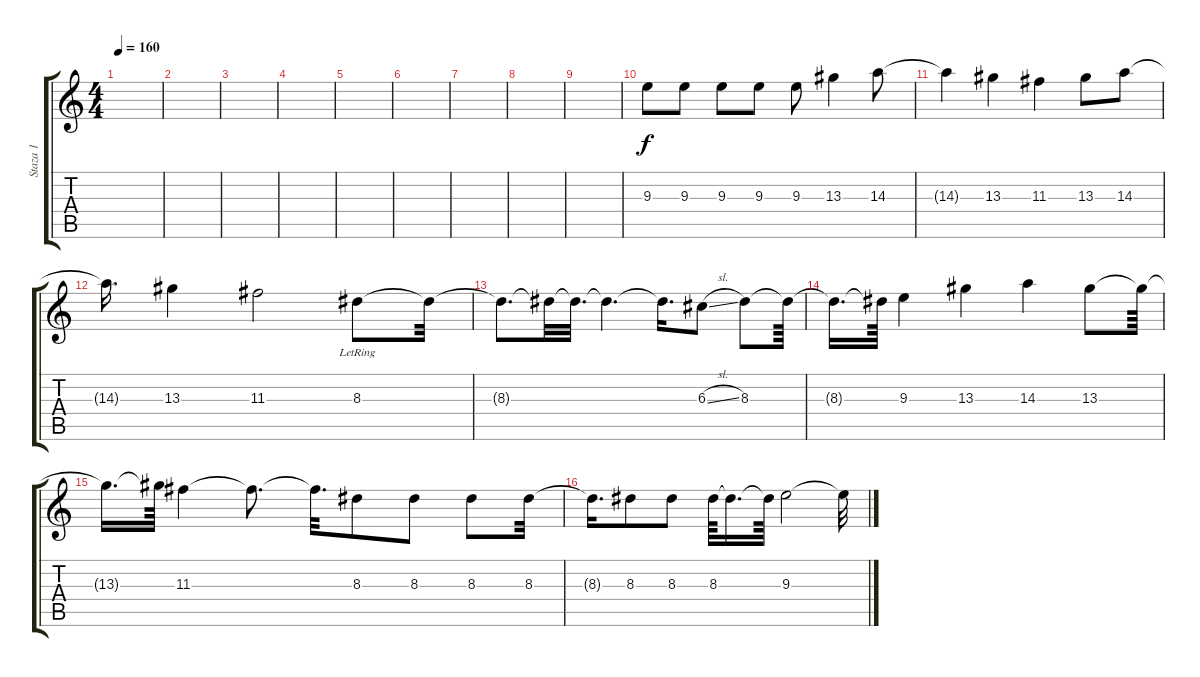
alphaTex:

\track ("Staza 1" "Staza 1") {instrument distortionguitar}
\staff {score tabs}
\tuning (E4 B3 G3 D3 A2 E2) {hide}
\ts (4 4)
\tempo 160
\clef g2
\ks c
|
|
|
|
|
|
|
|
|
9.3.8 9.3.8 9.3.8 9.3.8 9.3.8 13.3.4 14.3.8 |
14.3{t}.4 13.3.4 11.3.4 13.3.8 14.3.8 |
14.3{t}.16{d} 13.3.4 11.3.2 8.3{lr}.8 8.3{t}.32 |
8.3{t}.8{d} 8.3{t}.32 8.3{t}.32{d} 8.3{t}.4{d} 8.3{t}.16{d} 6.3{sl}.8 8.3.8 8.3{t}.64 |
8.3{t}.16{d} 8.3{t}.64 9.3.4 13.3.4 14.3.4 13.3.8 13.3{t}.64 |
13.3{t}.16{d} 13.3{t}.64 11.3.4 11.3{t}.8{d} 11.3{t}.32{d} 8.3.8 8.3.8 8.3.8 8.3.32 |
8.3{t}.16{d} 8.3.8 8.3.8 8.3.64 8.3{t}.16{d} 8.3{t}.64 9.3.2 9.3{t}.32
